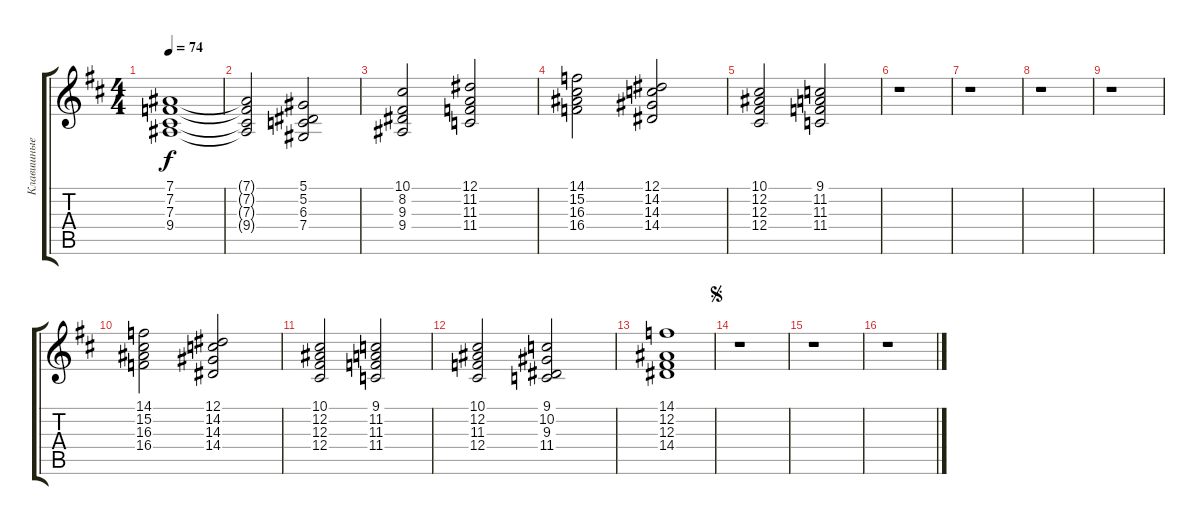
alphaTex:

\track ("Клавишные" "Клавишные") {instrument stringensemble2}
\staff {score tabs}
\tuning (Eb4 Bb3 Gb3 Db3 Ab2 Eb2) {hide}
\ts (4 4)
\tempo 74
\clef g2
\ks d
(7.1 7.2 7.3 9.4).1{dy f instrument stringensemble2} |
(7.1{t} 7.2{t} 7.3{t} 9.4{t}).2 (5.1 5.2 6.3 7.4).2 |
(10.1 8.2 9.3 9.4).2 (12.1 11.2 11.3 11.4).2 |
(14.1 15.2 16.3 16.4).2 (12.1 14.2 14.3 14.4).2 |
(10.1 12.2 12.3 12.4).2 (9.1 11.2 11.3 11.4).2 |
r.1 |
r.1 |
r.1 |
r.1 |
(14.1 15.2 16.3 16.4).2 (12.1 14.2 14.3 14.4).2 |
(10.1 12.2 12.3 12.4).2 (9.1 11.2 11.3 11.4).2 |
(10.1 12.2 11.3 12.4).2 (9.1 10.2 9.3 11.4).2 |
(14.1 12.2 12.3 14.4).1 |
\jump segno
r.1 |
r.1 |
r.1
